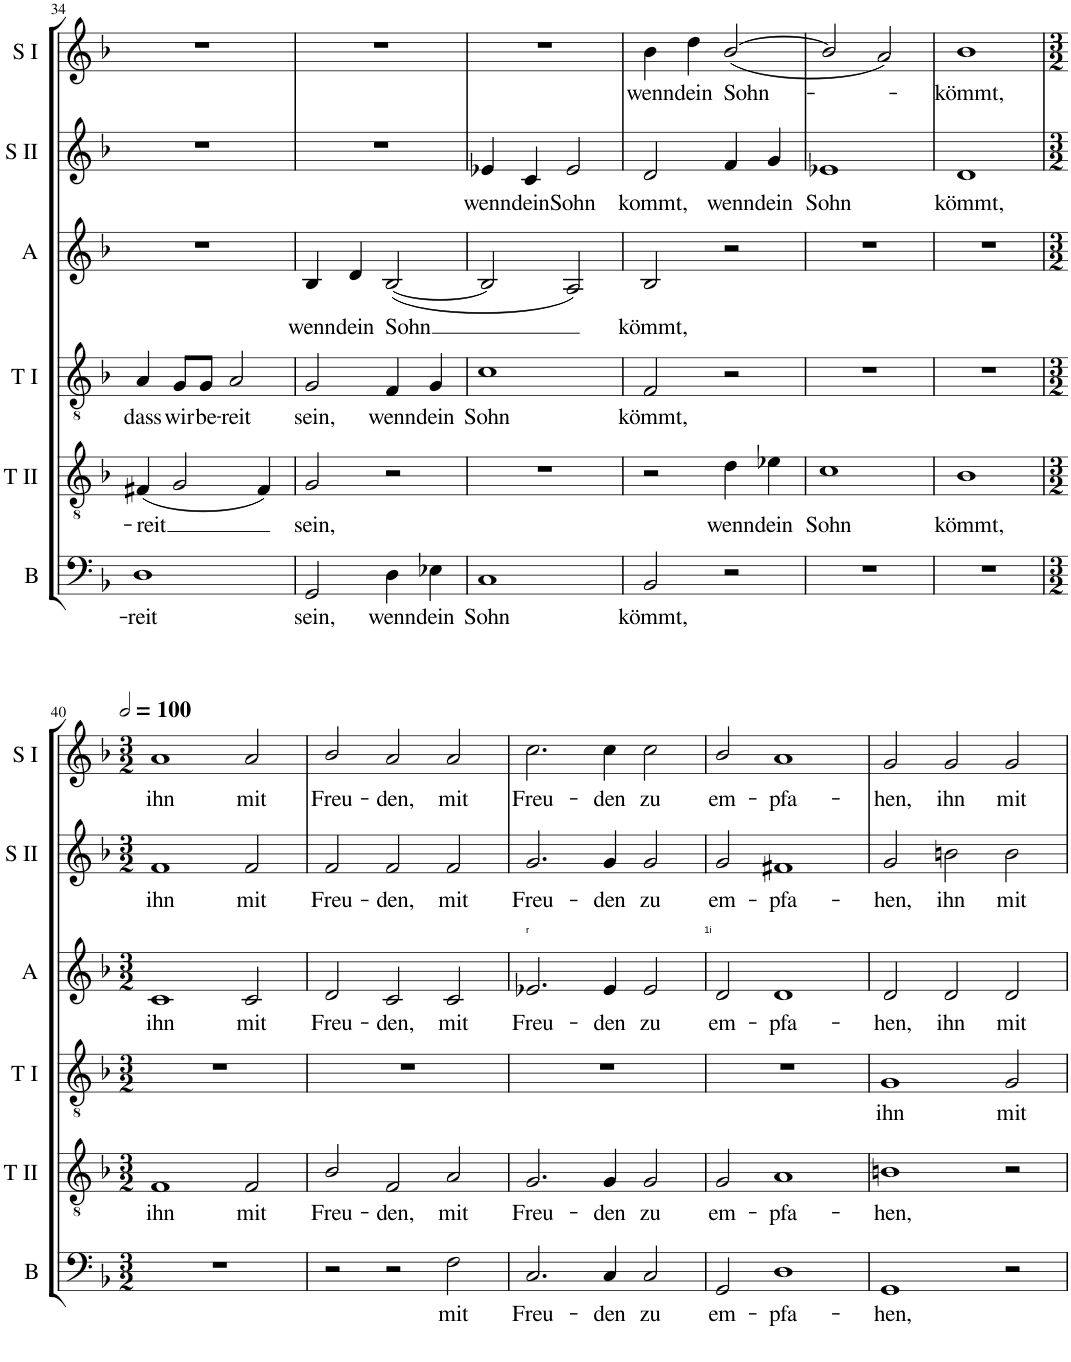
**kern	**text	**kern	**text	**kern	**text	**kern	**text	**kern	**text	**kern	**text
*part6	*part6	*part5	*part5	*part4	*part4	*part3	*part3	*part2	*part2	*part1	*part1
*staff6	*staff6	*staff5	*staff5	*staff4	*staff4	*staff3	*staff3	*staff2	*staff2	*staff1	*staff1
*I"Bass	*	*I"Tenor II	*	*I"Tenor I	*	*I"Alto	*	*I"Soprano II	*	*I"Soprano I	*
*I'B	*	*I'T II	*	*I'T I	*	*I'A	*	*I'S II	*	*I'S I	*
!!LO:PB:g=z
*clefF4	*	*clefGv2	*	*clefGv2	*	*clefG2	*	*clefG2	*	*clefG2	*
*k[b-]	*	*k[b-]	*	*k[b-]	*	*k[b-]	*	*k[b-]	*	*k[b-]	*
*F:	*	*F:	*	*F:	*	*F:	*	*F:	*	*F:	*
*M2/2	*	*M2/2	*	*M2/2	*	*M2/2	*	*M2/2	*	*M2/2	*
*met(c|)	*	*met(c|)	*	*met(c|)	*	*met(c|)	*	*met(c|)	*	*met(c|)	*
=34	=34	=34	=34	=34	=34	=34	=34	=34	=34	=34	=34
!	!LO:LY:b	!	!LO:LY:b	!	!LO:LY:b	!	!	!	!	!	!
1D	-reit	(<4F#X/	-reit	4A/	dass	1r	.	1r	.	1r	.
!	!	!	!	!	!LO:LY:b	!	!	!	!	!	!
.	.	2G/	.	8G/L	wir	.	.	.	.	.	.
!	!	!	!	!	!LO:LY:b	!	!	!	!	!	!
.	.	.	.	8G/J	be-	.	.	.	.	.	.
!	!	!	!	!	!LO:LY:b	!	!	!	!	!	!
.	.	.	.	2A/	-reit	.	.	.	.	.	.
.	.	4F#/)	.	.	.	.	.	.	.	.	.
=35	=35	=35	=35	=35	=35	=35	=35	=35	=35	=35	=35
!	!LO:LY:b	!	!LO:LY:b	!	!LO:LY:b	!	!LO:LY:b	!	!	!	!
2GG/	sein,	2G/	sein,	2G/	sein,	4B-/	wenn	1r	.	1r	.
!	!	!	!	!	!	!	!LO:LY:b	!	!	!	!
.	.	.	.	.	.	4d/	dein	.	.	.	.
!	!LO:LY:b	!	!	!	!LO:LY:b	!	!LO:LY:b	!	!	!	!
4D\	wenn	2r	.	4F/	wenn	(<[2B-/	Sohn	.	.	.	.
!	!LO:LY:b	!	!	!	!LO:LY:b	!	!	!	!	!	!
4E-X\	dein	.	.	4G/	dein	.	.	.	.	.	.
=36	=36	=36	=36	=36	=36	=36	=36	=36	=36	=36	=36
!	!LO:LY:b	!	!	!	!LO:LY:b	!	!	!	!LO:LY:b	!	!
1C	Sohn	1r	.	1c	Sohn	2B-/]	.	4e-X/	wenn	1r	.
!	!	!	!	!	!	!	!	!	!LO:LY:b	!	!
.	.	.	.	.	.	.	.	4c/	dein	.	.
!	!	!	!	!	!	!	!	!	!LO:LY:b	!	!
.	.	.	.	.	.	2A/)	.	2e-/	Sohn	.	.
=37	=37	=37	=37	=37	=37	=37	=37	=37	=37	=37	=37
!	!LO:LY:b	!	!	!	!LO:LY:b	!	!LO:LY:b	!	!LO:LY:b	!	!LO:LY:b
2BB-/	kömmt,	2r	.	2F/	kömmt,	2B-/	kömmt,	2d/	kommt,	4b-\	wenn
!	!	!	!	!	!	!	!	!	!	!	!LO:LY:b
.	.	.	.	.	.	.	.	.	.	4dd\	dein
!	!	!	!LO:LY:b	!	!	!	!	!	!LO:LY:b	!	!LO:LY:b
2r	.	4d\	wenn	2r	.	2r	.	4f/	wenn	([>2b-/	Sohn-
!	!	!	!LO:LY:b	!	!	!	!	!	!LO:LY:b	!	!
.	.	4e-X\	dein	.	.	.	.	4g/	dein	.	.
=38	=38	=38	=38	=38	=38	=38	=38	=38	=38	=38	=38
!	!	!	!LO:LY:b	!	!	!	!	!	!LO:LY:b	!	!
1r	.	1c	Sohn	1r	.	1r	.	1e-X	Sohn	2b-/]	.
.	.	.	.	.	.	.	.	.	.	2a/)	.
=39	=39	=39	=39	=39	=39	=39	=39	=39	=39	=39	=39
!	!	!	!LO:LY:b	!	!	!	!	!	!LO:LY:b	!	!LO:LY:b
1r	.	1B-	kömmt,	1r	.	1r	.	1d	kömmt,	1b-	-kömmt,
!!LO:LB:g=z
=40	=40	=40	=40	=40	=40	=40	=40	=40	=40	=40	=40
*M3/2	*	*M3/2	*	*M3/2	*	*M3/2	*	*M3/2	*	*M3/2	*
*	*	*	*	*	*	*	*	*	*	*MM200	*
!	!	!	!LO:LY:b	!	!	!	!LO:LY:b	!	!LO:LY:b	!	!LO:LY:b
1.r	.	1F	ihn	1.r	.	1c	ihn	1f	ihn	1a	ihn
!	!	!	!LO:LY:b	!	!	!	!LO:LY:b	!	!LO:LY:b	!	!LO:LY:b
.	.	2F/	mit	.	.	2c/	mit	2f/	mit	2a/	mit
=41	=41	=41	=41	=41	=41	=41	=41	=41	=41	=41	=41
!	!	!	!LO:LY:b	!	!	!	!LO:LY:b	!	!LO:LY:b	!	!LO:LY:b
2r	.	2B-/	Freu-	1.r	.	2d/	Freu-	2f/	Freu-	2b-/	Freu-
!	!	!	!LO:LY:b	!	!	!	!LO:LY:b	!	!LO:LY:b	!	!LO:LY:b
2r	.	2F/	-den,	.	.	2c/	-den,	2f/	-den,	2a/	-den,
!	!LO:LY:b	!	!LO:LY:b	!	!	!	!LO:LY:b	!	!LO:LY:b	!	!LO:LY:b
2F\	mit	2A/	mit	.	.	2c/	mit	2f/	mit	2a/	mit
=42	=42	=42	=42	=42	=42	=42	=42	=42	=42	=42	=42
!	!	!	!	!	!	!LO:TX:a:t=r	!	!	!	!	!
!	!LO:LY:b	!	!LO:LY:b	!	!	!	!LO:LY:b	!	!LO:LY:b	!	!LO:LY:b
2.C/	Freu-	2.G/	Freu-	1.r	.	2.e-X/	Freu-	2.g/	Freu-	2.cc\	Freu-
!	!LO:LY:b	!	!LO:LY:b	!	!	!	!LO:LY:b	!	!LO:LY:b	!	!LO:LY:b
4C/	-den	4G/	-den	.	.	4e-/	-den	4g/	-den	4cc\	-den
!	!LO:LY:b	!	!LO:LY:b	!	!	!	!LO:LY:b	!	!LO:LY:b	!	!LO:LY:b
2C/	zu	2G/	zu	.	.	2e-/	zu	2g/	zu	2cc\	zu
!	!	!	!	!	!	!LO:TX:a:t=1i	!	!	!	!	!
=43	=43	=43	=43	=43	=43	=43	=43	=43	=43	=43	=43
!	!LO:LY:b	!	!LO:LY:b	!	!	!	!LO:LY:b	!	!LO:LY:b	!	!LO:LY:b
2GG/	em-	2G/	em-	1.r	.	2d/	em-	2g/	em-	2b-/	em-
!	!LO:LY:b	!	!LO:LY:b	!	!	!	!LO:LY:b	!	!LO:LY:b	!	!LO:LY:b
1D	-pfa-	1A	-pfa-	.	.	1d	-pfa-	1f#X	-pfa-	1a	-pfa-
=44	=44	=44	=44	=44	=44	=44	=44	=44	=44	=44	=44
!	!LO:LY:b	!	!LO:LY:b	!	!LO:LY:b	!	!LO:LY:b	!	!LO:LY:b	!	!LO:LY:b
1GG	-hen,	1Bn	-hen,	1G	ihn	2d/	-hen,	2g/	-hen,	2g/	-hen,
!	!	!	!	!	!	!	!LO:LY:b	!	!LO:LY:b	!	!LO:LY:b
.	.	.	.	.	.	2d/	ihn	2bn\	ihn	2g/	ihn
!	!	!	!	!	!LO:LY:b	!	!LO:LY:b	!	!LO:LY:b	!	!LO:LY:b
2r	.	2r	.	2G/	mit	2d/	mit	2b\	mit	2g/	mit
=	=	=	=	=	=	=	=	=	=	=	=
*-	*-	*-	*-	*-	*-	*-	*-	*-	*-	*-	*-
